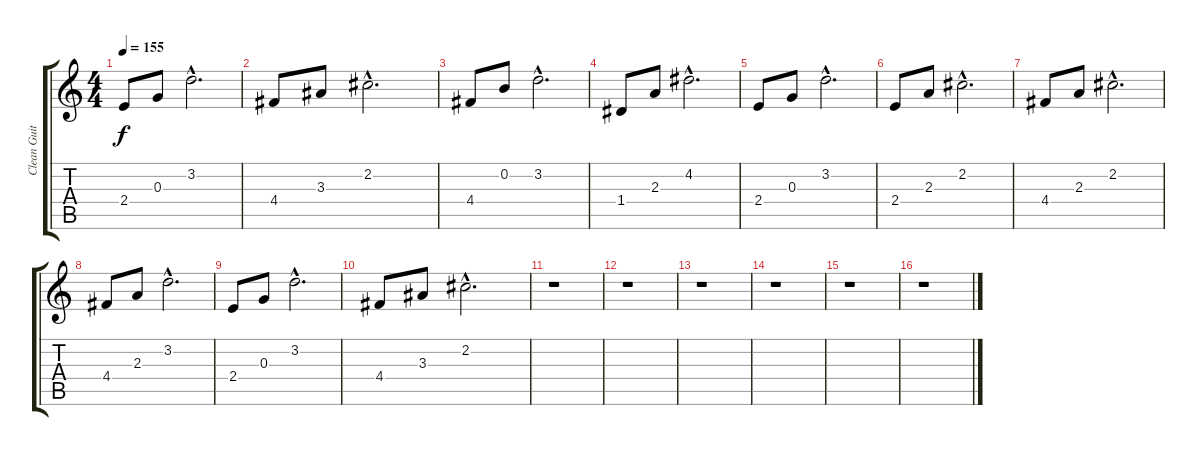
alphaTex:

\track ("Clean Guitar" "Clean Guit") {instrument electricguitarclean}
\staff {score tabs}
\tuning (E4 B3 G3 D3 A2 E2) {hide}
\ts (4 4)
\tempo 155
\clef g2
\ks c
2.4.8{dy f} 0.3.8 3.2{hac}.2{d} |
4.4.8 3.3.8 2.2{hac}.2{d} |
4.4.8 0.2.8 3.2{hac}.2{d} |
1.4.8 2.3.8 4.2{hac}.2{d} |
2.4.8 0.3.8 3.2{hac}.2{d} |
2.4.8 2.3.8 2.2{hac}.2{d} |
4.4.8 2.3.8 2.2{hac}.2{d} |
4.4.8 2.3.8 3.2{hac}.2{d} |
2.4.8 0.3.8 3.2{hac}.2{d} |
4.4.8 3.3.8 2.2{hac}.2{d} |
r.1 |
r.1 |
r.1 |
r.1 |
r.1 |
r.1
